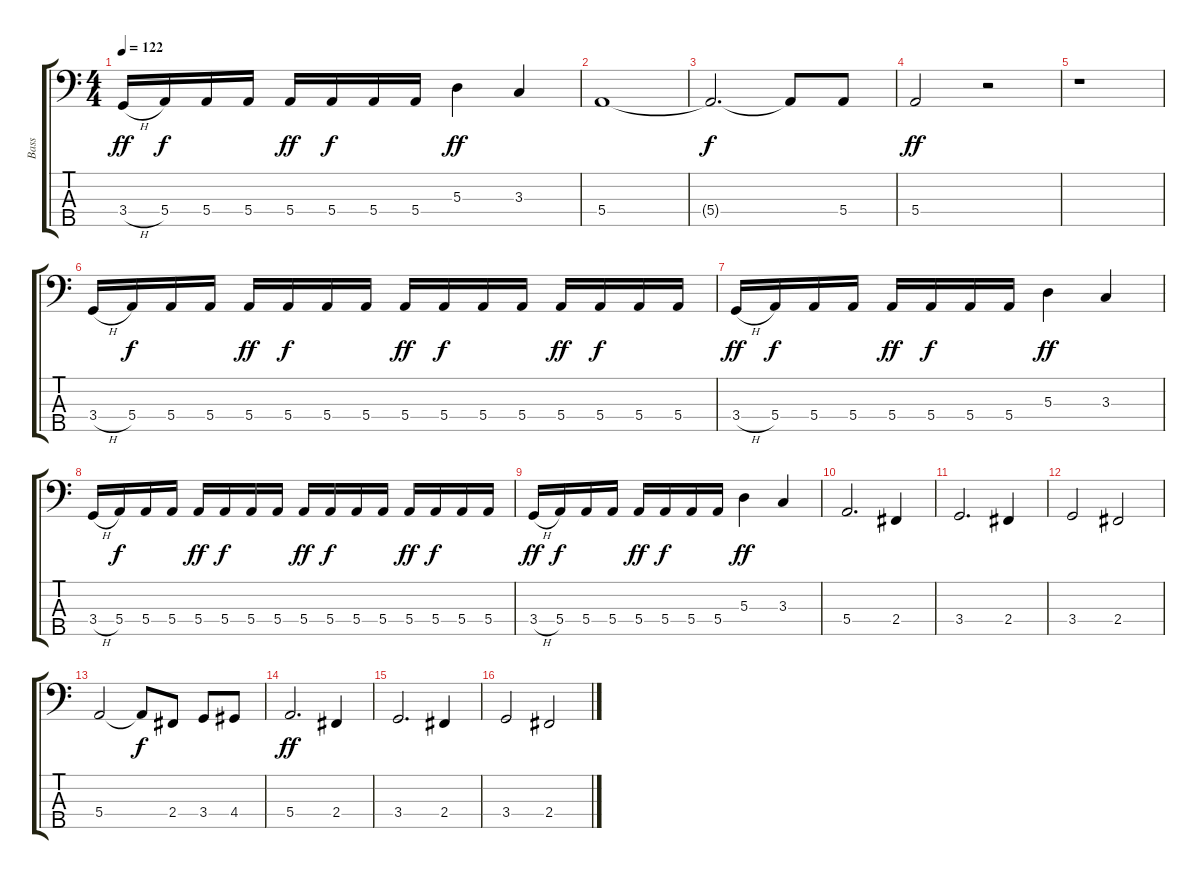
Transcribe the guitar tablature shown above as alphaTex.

\track ("Bass" "Bass") {instrument electricbassfinger}
\staff {score tabs}
\tuning (G2 D2 A1 E1 B0) {hide}
\ts (4 4)
\tempo 122
\clef f4
\ks c
3.4{h}.16{dy ff} 5.4.16{dy f} 5.4.16 5.4.16 5.4.16{dy ff} 5.4.16{dy f} 5.4.16 5.4.16 5.3.4{dy ff} 3.3.4 |
5.4.1 |
5.4{t}.2{d dy f} 5.4{t}.8 5.4.8 |
5.4.2{dy ff} r.2 |
r.1 |
3.4{h}.16 5.4.16{dy f} 5.4.16 5.4.16 5.4.16{dy ff} 5.4.16{dy f} 5.4.16 5.4.16 5.4.16{dy ff} 5.4.16{dy f} 5.4.16 5.4.16 5.4.16{dy ff} 5.4.16{dy f} 5.4.16 5.4.16 |
3.4{h}.16{dy ff} 5.4.16{dy f} 5.4.16 5.4.16 5.4.16{dy ff} 5.4.16{dy f} 5.4.16 5.4.16 5.3.4{dy ff} 3.3.4 |
3.4{h}.16 5.4.16{dy f} 5.4.16 5.4.16 5.4.16{dy ff} 5.4.16{dy f} 5.4.16 5.4.16 5.4.16{dy ff} 5.4.16{dy f} 5.4.16 5.4.16 5.4.16{dy ff} 5.4.16{dy f} 5.4.16 5.4.16 |
3.4{h}.16{dy ff} 5.4.16{dy f} 5.4.16 5.4.16 5.4.16{dy ff} 5.4.16{dy f} 5.4.16 5.4.16 5.3.4{dy ff} 3.3.4 |
5.4.2{d} 2.4.4 |
3.4.2{d} 2.4.4 |
3.4.2 2.4.2 |
5.4.2 5.4{t}.8{dy f} 2.4.8 3.4.8 4.4.8 |
5.4.2{d dy ff} 2.4.4 |
3.4.2{d} 2.4.4 |
3.4.2 2.4.2
